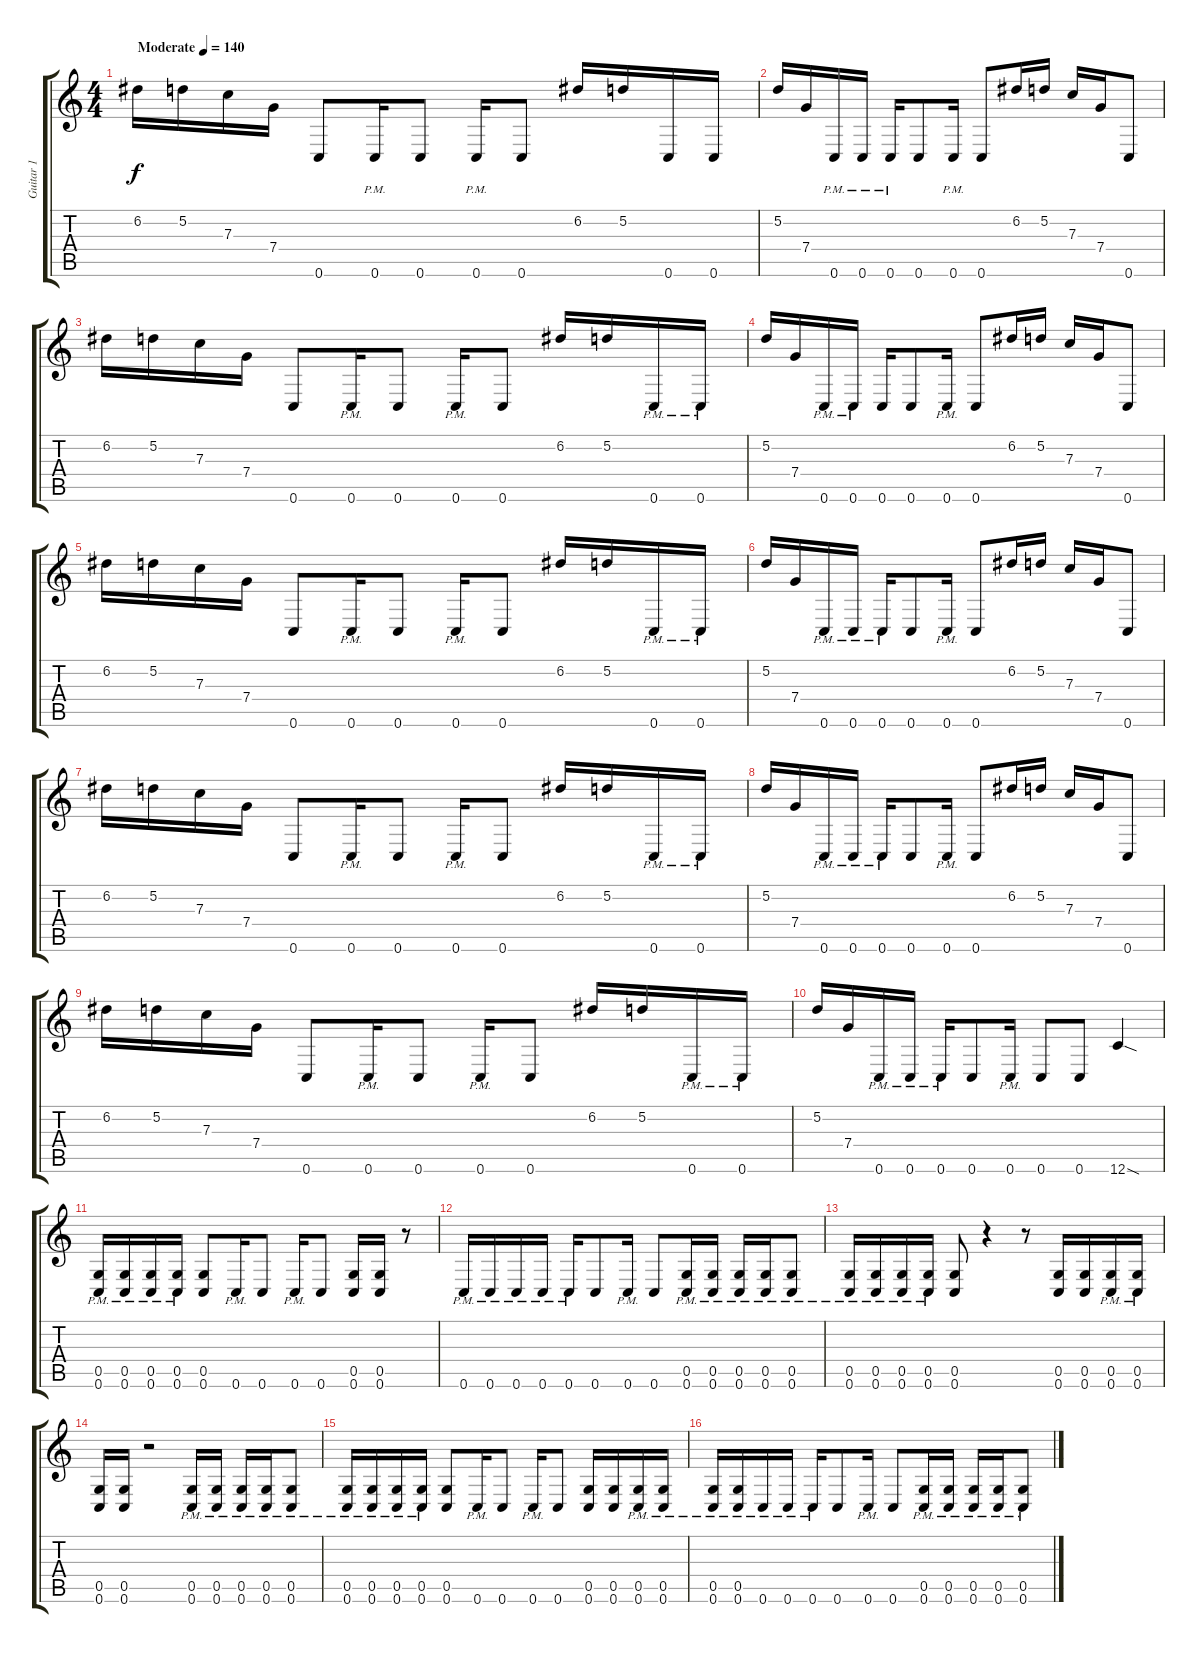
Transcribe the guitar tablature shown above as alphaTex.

\track ("Guitar 1" "Guitar 1") {instrument distortionguitar}
\staff {score tabs}
\tuning (D4 A3 F3 C3 G2 C2) {hide}
\ts (4 4)
\tempo (140 "Moderate")
\clef g2
\ks c
6.2.16{dy f volume 6 balance 16 instrument distortionguitar} 5.2.16{volume 13 balance 0} 7.3.16 7.4.16 0.6.8 0.6{pm}.16 0.6.8 0.6{pm}.16 0.6.8 6.2.16 5.2.16 0.6.16 0.6.16 |
5.2.16 7.4.16 0.6{pm}.16 0.6{pm}.16 0.6{pm}.16 0.6.8 0.6{pm}.16 0.6.8 6.2.16 5.2.16 7.3.16 7.4.16 0.6.8 |
6.2.16{balance 0 instrument distortionguitar} 5.2.16 7.3.16 7.4.16 0.6.8 0.6{pm}.16 0.6.8 0.6{pm}.16 0.6.8 6.2.16 5.2.16 0.6{pm}.16 0.6{pm}.16 |
5.2.16 7.4.16 0.6{pm}.16 0.6{pm}.16 0.6.16 0.6.8 0.6{pm}.16 0.6.8 6.2.16 5.2.16 7.3.16 7.4.16 0.6.8 |
6.2.16 5.2.16 7.3.16 7.4.16 0.6.8 0.6{pm}.16 0.6.8 0.6{pm}.16 0.6.8 6.2.16 5.2.16 0.6{pm}.16 0.6{pm}.16 |
5.2.16 7.4.16 0.6{pm}.16 0.6{pm}.16 0.6{pm}.16 0.6.8 0.6{pm}.16 0.6.8 6.2.16 5.2.16 7.3.16 7.4.16 0.6.8 |
6.2.16 5.2.16 7.3.16 7.4.16 0.6.8 0.6{pm}.16 0.6.8 0.6{pm}.16 0.6.8 6.2.16 5.2.16 0.6{pm}.16 0.6{pm}.16 |
5.2.16 7.4.16 0.6{pm}.16 0.6{pm}.16 0.6{pm}.16 0.6.8 0.6{pm}.16 0.6.8 6.2.16 5.2.16 7.3.16 7.4.16 0.6.8 |
6.2.16 5.2.16 7.3.16 7.4.16 0.6.8 0.6{pm}.16 0.6.8 0.6{pm}.16 0.6.8 6.2.16 5.2.16 0.6{pm}.16 0.6{pm}.16 |
5.2.16 7.4.16 0.6{pm}.16 0.6{pm}.16 0.6{pm}.16 0.6.8 0.6{pm}.16 0.6.8 0.6.8 12.6{sod}.4 |
(0.5{pm} 0.6{pm}).16 (0.5{pm} 0.6{pm}).16 (0.5{pm} 0.6{pm}).16 (0.5{pm} 0.6{pm}).16 (0.5 0.6).8 0.6{pm}.16 0.6.8 0.6{pm}.16 0.6.8 (0.5 0.6).16 (0.5 0.6).16 r.8 |
0.6{pm}.16 0.6{pm}.16 0.6{pm}.16 0.6{pm}.16 0.6{pm}.16 0.6.8 0.6{pm}.16 0.6.8 (0.5{pm} 0.6{pm}).16 (0.5{pm} 0.6{pm}).16 (0.5{pm} 0.6{pm}).16 (0.5{pm} 0.6{pm}).16 (0.5{pm} 0.6{pm}).8 |
(0.5{pm} 0.6{pm}).16 (0.5{pm} 0.6{pm}).16 (0.5{pm} 0.6{pm}).16 (0.5{pm} 0.6{pm}).16 (0.5 0.6).8 r.4 r.8 (0.5 0.6).16 (0.5 0.6).16 (0.5{pm} 0.6{pm}).16 (0.5{pm} 0.6{pm}).16 |
(0.5 0.6).16 (0.5 0.6).16 r.2 (0.5{pm} 0.6{pm}).16 (0.5{pm} 0.6{pm}).16 (0.5{pm} 0.6{pm}).16 (0.5{pm} 0.6{pm}).16 (0.5{pm} 0.6{pm}).8 |
(0.5{pm} 0.6{pm}).16 (0.5{pm} 0.6{pm}).16 (0.5{pm} 0.6{pm}).16 (0.5{pm} 0.6{pm}).16 (0.5 0.6).8 0.6{pm}.16 0.6.8 0.6{pm}.16 0.6.8 (0.5 0.6).16 (0.5 0.6).16 (0.5{pm} 0.6{pm}).16 (0.5{pm} 0.6{pm}).16 |
(0.5{pm} 0.6{pm}).16 (0.5{pm} 0.6{pm}).16 0.6{pm}.16 0.6{pm}.16 0.6{pm}.16 0.6.8 0.6{pm}.16 0.6.8 (0.5{pm} 0.6{pm}).16 (0.5{pm} 0.6{pm}).16 (0.5{pm} 0.6{pm}).16 (0.5{pm} 0.6{pm}).16 (0.5{pm} 0.6{pm}).8
